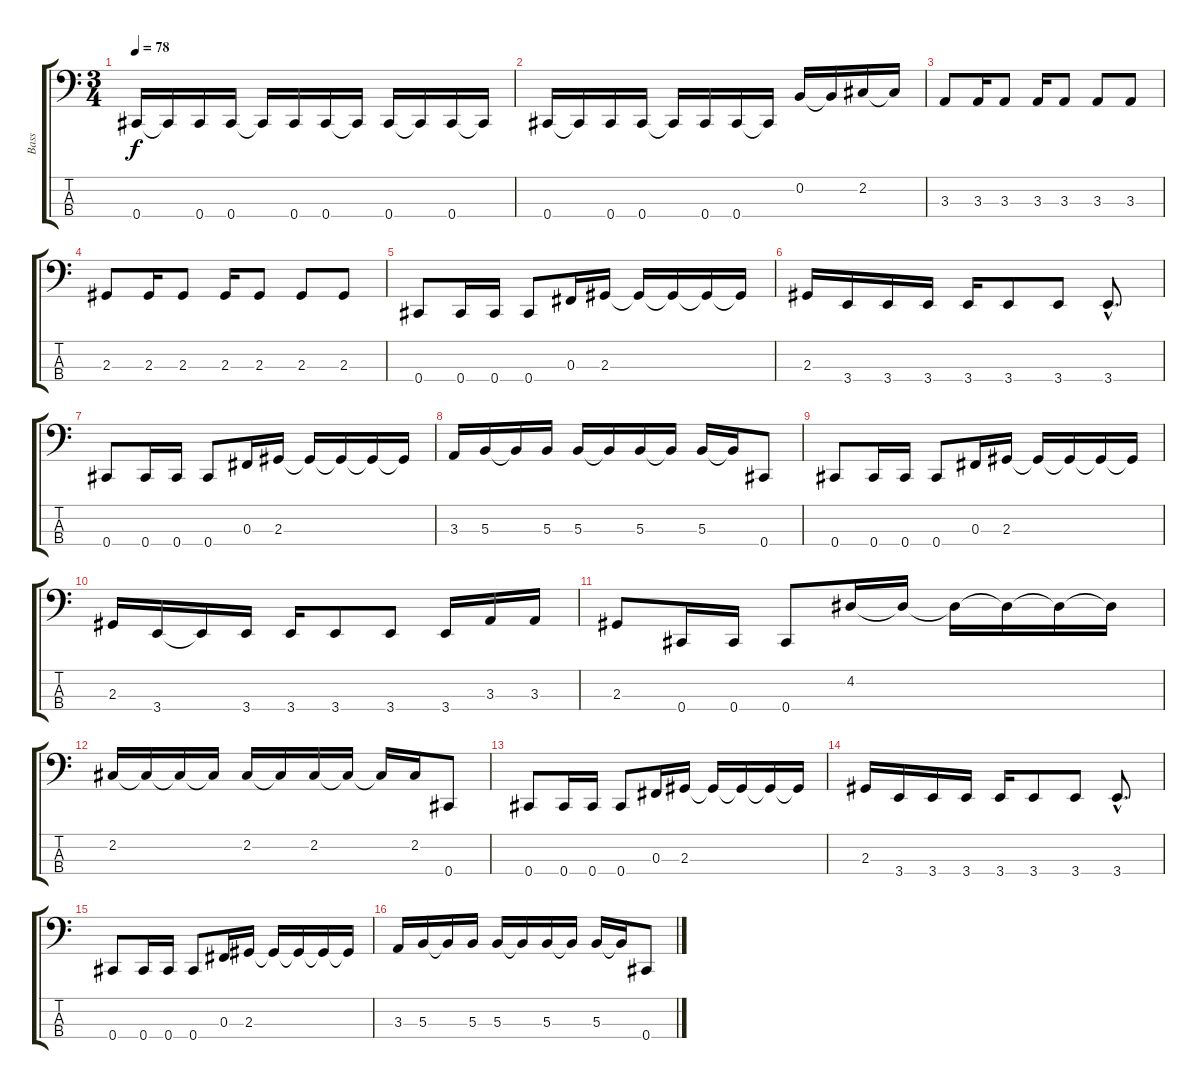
\track ("Bass" "Bass") {instrument electricbasspick}
\staff {score tabs}
\tuning (E2 B1 Gb1 Db1) {hide}
\ts (3 4)
\tempo 78
\clef f4
\ks c
0.4.16{dy f} 0.4{t}.16 0.4.16 0.4.16 0.4{t}.16 0.4.16 0.4.16 0.4{t}.16 0.4.16 0.4{t}.16 0.4.16 0.4{t}.16 |
0.4.16 0.4{t}.16 0.4.16 0.4.16 0.4{t}.16 0.4.16 0.4.16 0.4{t}.16 0.2.16 0.2{t}.16 2.2.16 2.2{t}.16 |
3.3.8 3.3.16 3.3.8 3.3.16 3.3.8 3.3.8 3.3.8 |
2.3.8 2.3.16 2.3.8 2.3.16 2.3.8 2.3.8 2.3.8 |
0.4.8 0.4.16 0.4.16 0.4.8 0.3.16 2.3.16 2.3{t}.16 2.3{t}.16 2.3{t}.16 2.3{t}.16 |
2.3.16 3.4.16 3.4.16 3.4.16 3.4.16 3.4.8 3.4.8 3.4{hac}.8{d} |
0.4.8 0.4.16 0.4.16 0.4.8 0.3.16 2.3.16 2.3{t}.16 2.3{t}.16 2.3{t}.16 2.3{t}.16 |
3.3.16 5.3.16 5.3{t}.16 5.3.16 5.3.16 5.3{t}.16 5.3.16 5.3{t}.16 5.3.16 5.3{t}.16 0.4.8 |
0.4.8 0.4.16 0.4.16 0.4.8 0.3.16 2.3.16 2.3{t}.16 2.3{t}.16 2.3{t}.16 2.3{t}.16 |
2.3.16 3.4.16 3.4{t}.16 3.4.16 3.4.16 3.4.8 3.4.8 3.4.16 3.3.16 3.3.16 |
2.3.8 0.4.16 0.4.16 0.4.8 4.2.16 4.2{t}.16 4.2{t}.16 4.2{t}.16 4.2{t}.16 4.2{t}.16 |
2.2.16 2.2{t}.16 2.2{t}.16 2.2{t}.16 2.2.16 2.2{t}.16 2.2.16 2.2{t}.16 2.2{t}.16 2.2.16 0.4.8 |
0.4.8 0.4.16 0.4.16 0.4.8 0.3.16 2.3.16 2.3{t}.16 2.3{t}.16 2.3{t}.16 2.3{t}.16 |
2.3.16 3.4.16 3.4.16 3.4.16 3.4.16 3.4.8 3.4.8 3.4{hac}.8{d} |
0.4.8 0.4.16 0.4.16 0.4.8 0.3.16 2.3.16 2.3{t}.16 2.3{t}.16 2.3{t}.16 2.3{t}.16 |
3.3.16 5.3.16 5.3{t}.16 5.3.16 5.3.16 5.3{t}.16 5.3.16 5.3{t}.16 5.3.16 5.3{t}.16 0.4.8
